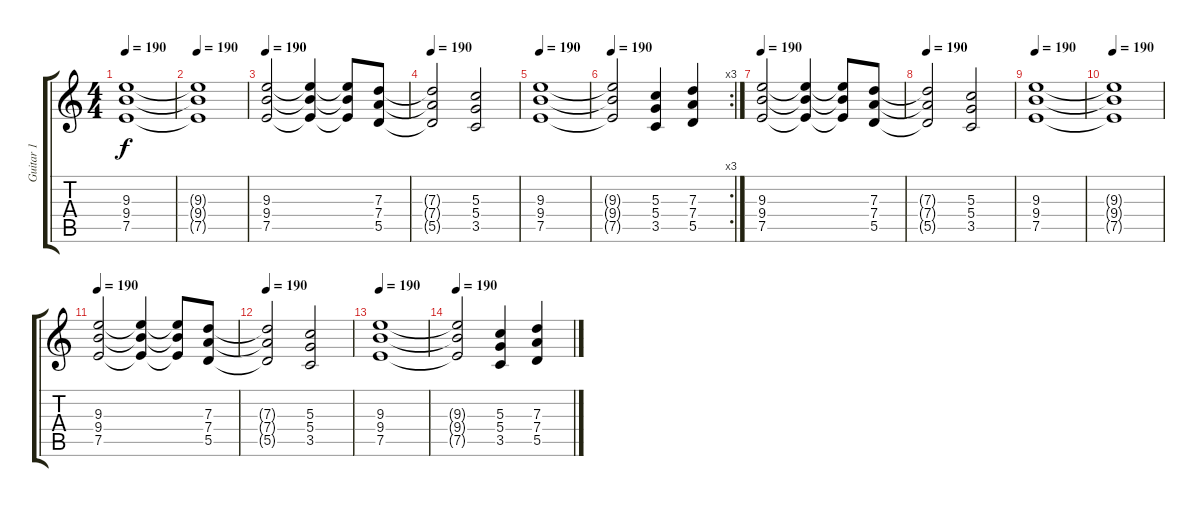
\track ("Guitar 1" "Guitar 1") {instrument distortionguitar}
\staff {score tabs}
\tuning (E4 B3 G3 D3 A2 E2) {hide}
\ts (4 4)
\tempo 190
\clef g2
\ks c
(9.3 9.4 7.5).1{dy f} |
\tempo 190
(9.3{t} 9.4{t} 7.5{t}).1 |
\tempo 190
(9.3 9.4 7.5).2 (9.3{t} 9.4{t} 7.5{t}).4 (9.3{t} 9.4{t} 7.5{t}).8 (7.3 7.4 5.5).8 |
\tempo 190
(7.3{t} 7.4{t} 5.5{t}).2 (5.3 5.4 3.5).2 |
\tempo 190
(9.3 9.4 7.5).1 |
\rc 3
\tempo 190
(9.3{t} 9.4{t} 7.5{t}).2 (5.3 5.4 3.5).4 (7.3 7.4 5.5).4 |
\tempo 190
(9.3 9.4 7.5).2 (9.3{t} 9.4{t} 7.5{t}).4 (9.3{t} 9.4{t} 7.5{t}).8 (7.3 7.4 5.5).8 |
\tempo 190
(7.3{t} 7.4{t} 5.5{t}).2 (5.3 5.4 3.5).2 |
\tempo 190
(9.3 9.4 7.5).1{volume 0} |
\tempo 190
(9.3{t} 9.4{t} 7.5{t}).1 |
\tempo 190
(9.3 9.4 7.5).2 (9.3{t} 9.4{t} 7.5{t}).4 (9.3{t} 9.4{t} 7.5{t}).8 (7.3 7.4 5.5).8 |
\tempo 190
(7.3{t} 7.4{t} 5.5{t}).2 (5.3 5.4 3.5).2 |
\tempo 190
(9.3 9.4 7.5).1 |
\tempo 190
(9.3{t} 9.4{t} 7.5{t}).2 (5.3 5.4 3.5).4 (7.3 7.4 5.5).4
